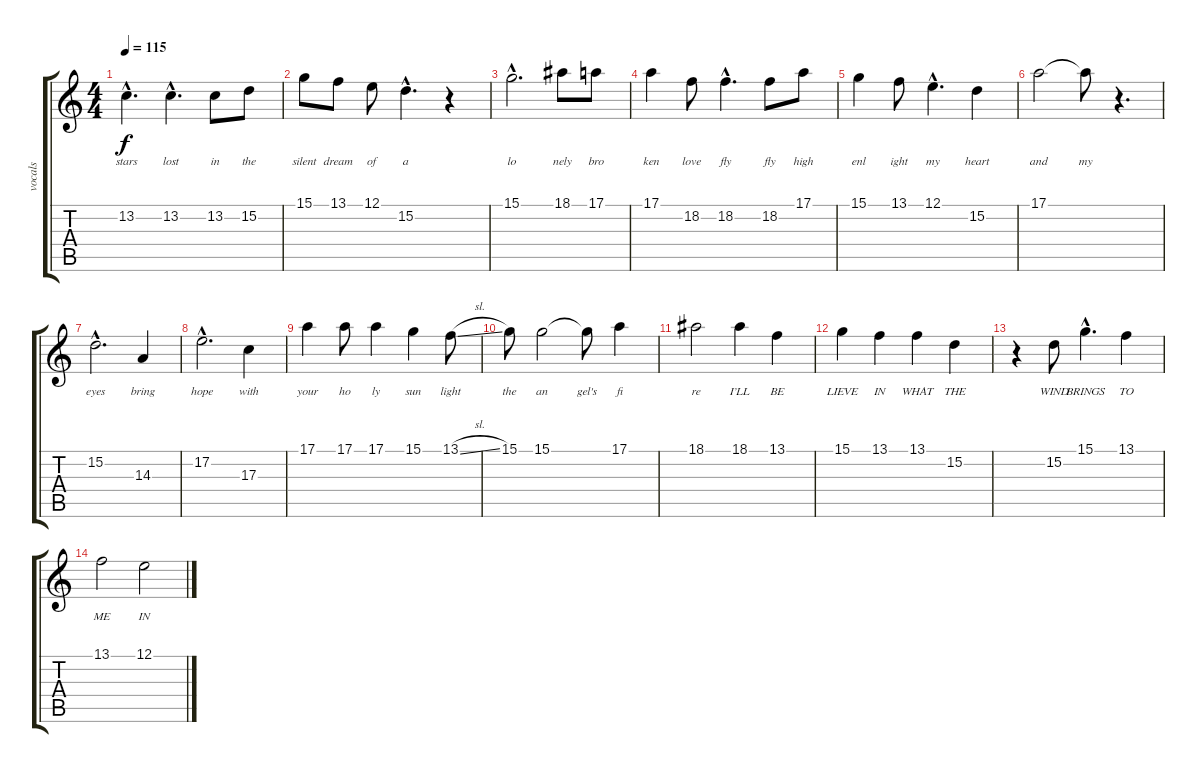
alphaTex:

\track ("vocals" "vocals") {instrument clarinet}
\staff {score tabs}
\tuning (E4 B3 G3 D3 A2 E2) {hide}
\ts (4 4)
\tempo 115
\clef g2
\ks c
13.2{hac}.4{d lyrics (0 "stars") lyrics (1 "") lyrics (2 "") lyrics (3 "") lyrics (4 "") dy f} 13.2{hac}.4{d lyrics (0 "lost") lyrics (1 "") lyrics (2 "") lyrics (3 "") lyrics (4 "")} 13.2.8{lyrics (0 "in") lyrics (1 "") lyrics (2 "") lyrics (3 "") lyrics (4 "")} 15.2.8{lyrics (0 "the") lyrics (1 "") lyrics (2 "") lyrics (3 "") lyrics (4 "")} |
15.1.8{lyrics (0 "silent") lyrics (1 "") lyrics (2 "") lyrics (3 "") lyrics (4 "")} 13.1.8{lyrics (0 "dream") lyrics (1 "") lyrics (2 "") lyrics (3 "") lyrics (4 "")} 12.1.8{lyrics (0 "of") lyrics (1 "") lyrics (2 "") lyrics (3 "") lyrics (4 "")} 15.2{hac}.4{d lyrics (0 "a") lyrics (1 "") lyrics (2 "") lyrics (3 "") lyrics (4 "")} r.4 |
15.1{hac}.2{d lyrics (0 "lo") lyrics (1 "") lyrics (2 "") lyrics (3 "") lyrics (4 "")} 18.1.8{lyrics (0 "nely") lyrics (1 "") lyrics (2 "") lyrics (3 "") lyrics (4 "")} 17.1.8{lyrics (0 "bro") lyrics (1 "") lyrics (2 "") lyrics (3 "") lyrics (4 "")} |
17.1.4{lyrics (0 "ken") lyrics (1 "") lyrics (2 "") lyrics (3 "") lyrics (4 "")} 18.2.8{lyrics (0 "love") lyrics (1 "") lyrics (2 "") lyrics (3 "") lyrics (4 "")} 18.2{hac}.4{d lyrics (0 "fly") lyrics (1 "") lyrics (2 "") lyrics (3 "") lyrics (4 "")} 18.2.8{lyrics (0 "fly") lyrics (1 "") lyrics (2 "") lyrics (3 "") lyrics (4 "")} 17.1.8{lyrics (0 "high") lyrics (1 "") lyrics (2 "") lyrics (3 "") lyrics (4 "")} |
15.1.4{lyrics (0 "enl") lyrics (1 "") lyrics (2 "") lyrics (3 "") lyrics (4 "")} 13.1.8{lyrics (0 "ight") lyrics (1 "") lyrics (2 "") lyrics (3 "") lyrics (4 "")} 12.1{hac}.4{d lyrics (0 "my") lyrics (1 "") lyrics (2 "") lyrics (3 "") lyrics (4 "")} 15.2.4{lyrics (0 "heart") lyrics (1 "") lyrics (2 "") lyrics (3 "") lyrics (4 "")} |
17.1.2{lyrics (0 "and") lyrics (1 "") lyrics (2 "") lyrics (3 "") lyrics (4 "")} 17.1{t}.8{lyrics (0 "my") lyrics (1 "") lyrics (2 "") lyrics (3 "") lyrics (4 "")} r.4{d} |
15.2{hac}.2{d lyrics (0 "eyes") lyrics (1 "") lyrics (2 "") lyrics (3 "") lyrics (4 "")} 14.3.4{lyrics (0 "bring") lyrics (1 "") lyrics (2 "") lyrics (3 "") lyrics (4 "")} |
17.2{hac}.2{d lyrics (0 "hope") lyrics (1 "") lyrics (2 "") lyrics (3 "") lyrics (4 "")} 17.3.4{lyrics (0 "with") lyrics (1 "") lyrics (2 "") lyrics (3 "") lyrics (4 "")} |
17.1.4{lyrics (0 "your") lyrics (1 "") lyrics (2 "") lyrics (3 "") lyrics (4 "")} 17.1.8{lyrics (0 "ho") lyrics (1 "") lyrics (2 "") lyrics (3 "") lyrics (4 "")} 17.1.4{lyrics (0 "ly") lyrics (1 "") lyrics (2 "") lyrics (3 "") lyrics (4 "")} 15.1.4{lyrics (0 "sun") lyrics (1 "") lyrics (2 "") lyrics (3 "") lyrics (4 "")} 13.1{sl}.8{lyrics (0 "light") lyrics (1 "") lyrics (2 "") lyrics (3 "") lyrics (4 "")} |
15.1.8{lyrics (0 "the") lyrics (1 "") lyrics (2 "") lyrics (3 "") lyrics (4 "")} 15.1.2{lyrics (0 "an") lyrics (1 "") lyrics (2 "") lyrics (3 "") lyrics (4 "")} 15.1{t}.8{lyrics (0 "gel's") lyrics (1 "") lyrics (2 "") lyrics (3 "") lyrics (4 "")} 17.1.4{lyrics (0 "fi") lyrics (1 "") lyrics (2 "") lyrics (3 "") lyrics (4 "")} |
18.1.2{lyrics (0 "re") lyrics (1 "") lyrics (2 "") lyrics (3 "") lyrics (4 "")} 18.1.4{lyrics (0 "I’LL") lyrics (1 "") lyrics (2 "") lyrics (3 "") lyrics (4 "")} 13.1.4{lyrics (0 "BE") lyrics (1 "") lyrics (2 "") lyrics (3 "") lyrics (4 "")} |
15.1.4{lyrics (0 "LIEVE") lyrics (1 "") lyrics (2 "") lyrics (3 "") lyrics (4 "")} 13.1.4{lyrics (0 "IN") lyrics (1 "") lyrics (2 "") lyrics (3 "") lyrics (4 "")} 13.1.4{lyrics (0 "WHAT") lyrics (1 "") lyrics (2 "") lyrics (3 "") lyrics (4 "")} 15.2.4{lyrics (0 "THE") lyrics (1 "") lyrics (2 "") lyrics (3 "") lyrics (4 "")} |
r.4 15.2.8{lyrics (0 "WIND") lyrics (1 "") lyrics (2 "") lyrics (3 "") lyrics (4 "")} 15.1{hac}.4{d lyrics (0 "BRINGS") lyrics (1 "") lyrics (2 "") lyrics (3 "") lyrics (4 "")} 13.1.4{lyrics (0 "TO") lyrics (1 "") lyrics (2 "") lyrics (3 "") lyrics (4 "")} |
13.1.2{lyrics (0 "ME") lyrics (1 "") lyrics (2 "") lyrics (3 "") lyrics (4 "")} 12.1.2{lyrics (0 "IN") lyrics (1 "") lyrics (2 "") lyrics (3 "") lyrics (4 "")}
